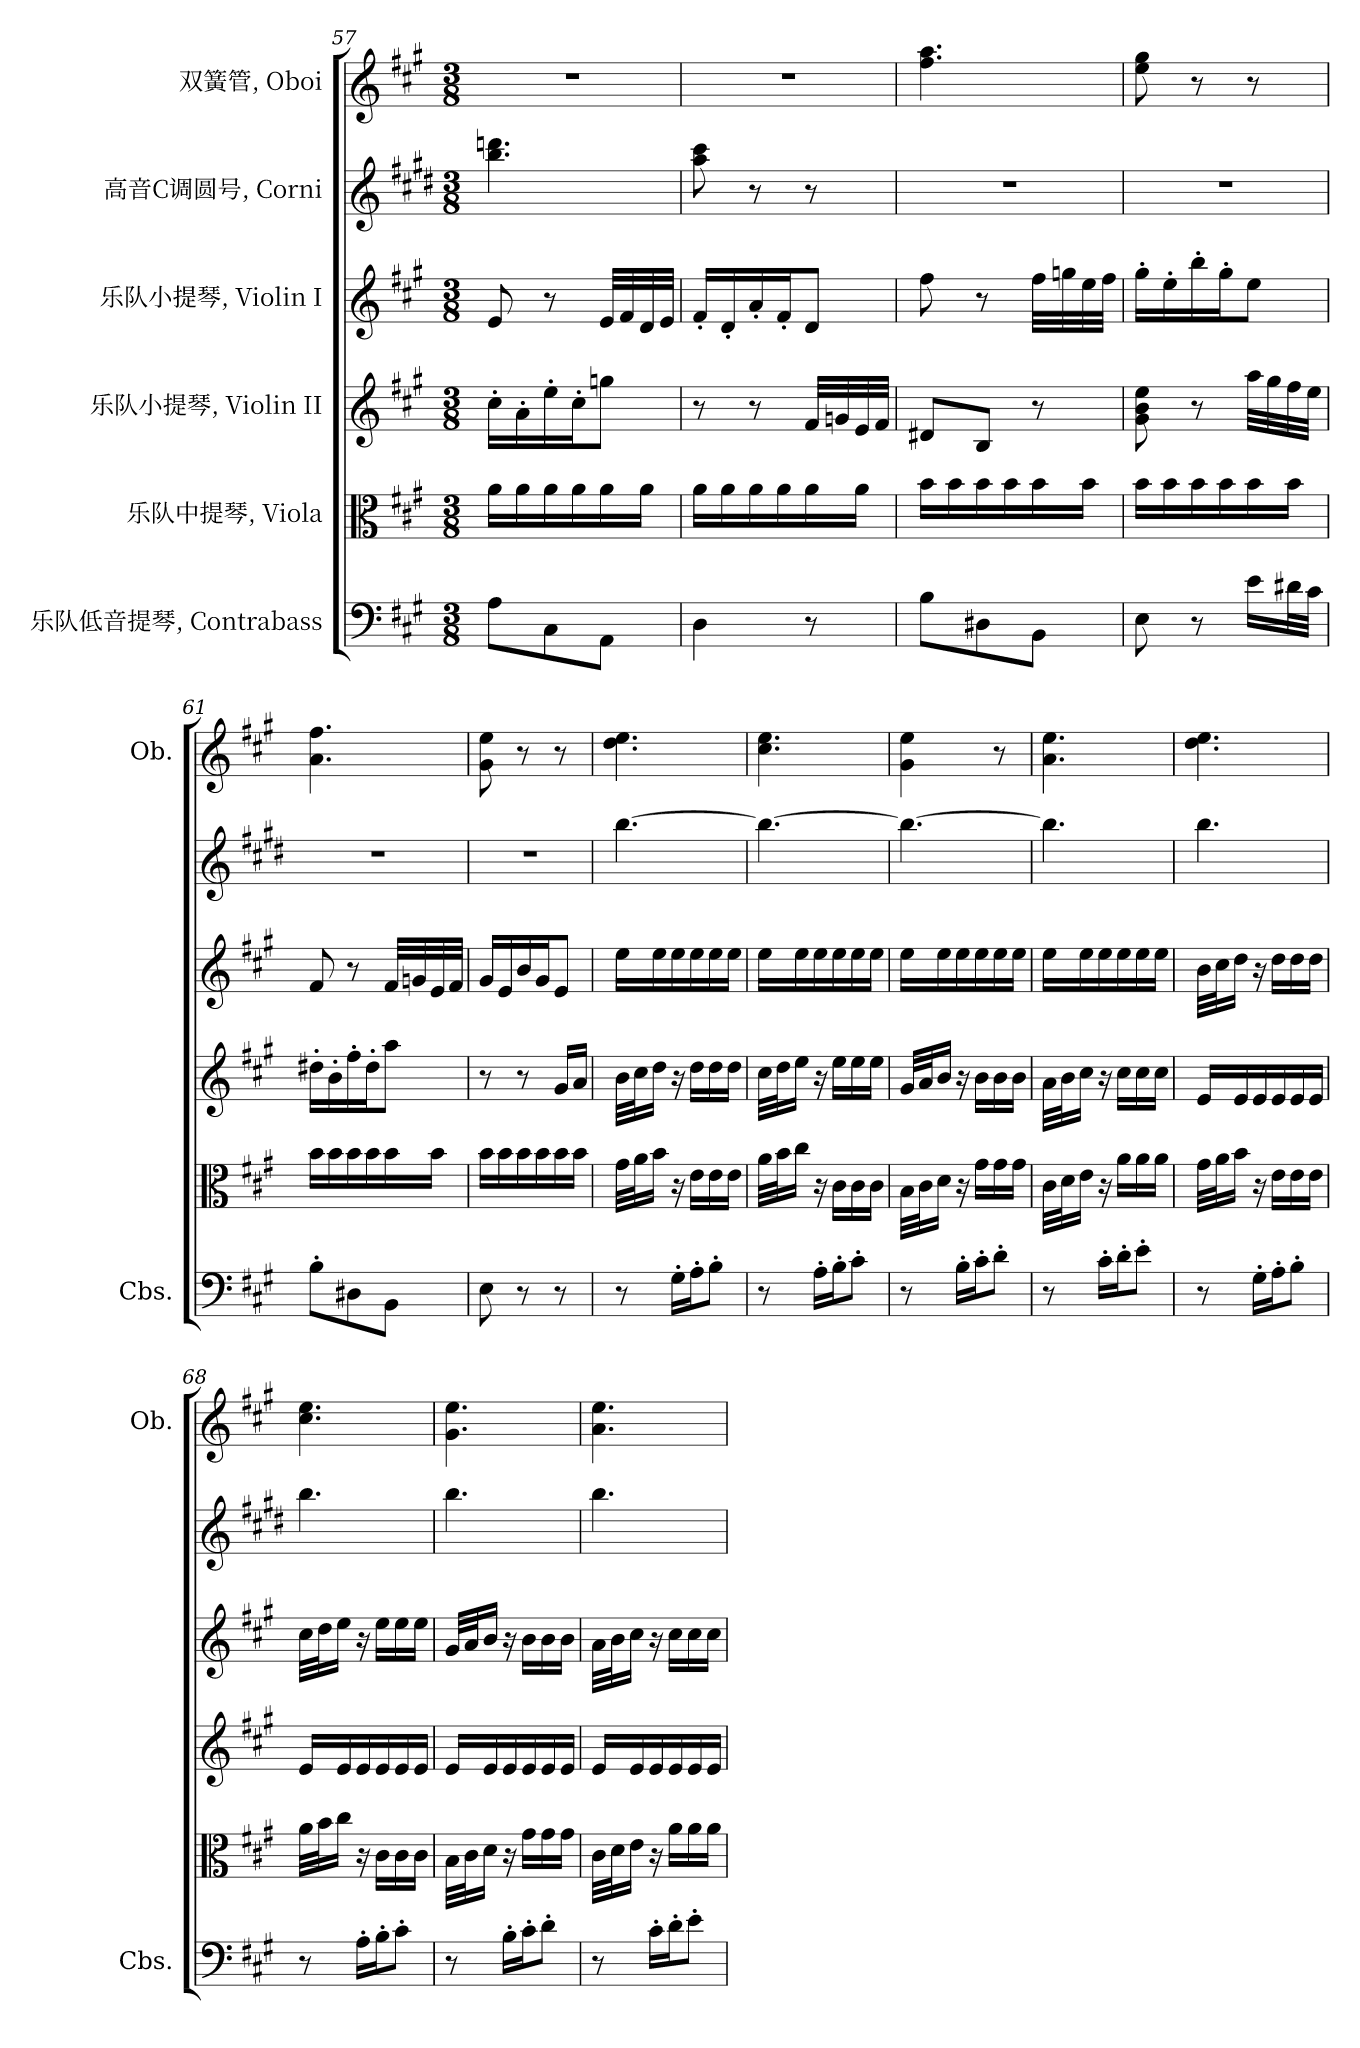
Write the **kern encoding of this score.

**kern	**kern	**kern	**kern	**kern	**kern
*part6	*part5	*part4	*part3	*part2	*part1
*staff6	*staff5	*staff4	*staff3	*staff2	*staff1
*I"乐队低音提琴, Contrabass	*I"乐队中提琴, Viola	*I"乐队小提琴, Violin II	*I"乐队小提琴, Violin I	*I"高音C调圆号, Corni	*I"双簧管, Oboi
*I'Cbs.	*	*	*	*	*I'Ob.
*clefF4	*clefC3	*clefG2	*clefG2	*clefG2	*clefG2
*ITrd7c12	*	*	*	*ITrd4c7	*
*k[f#c#g#]	*k[f#c#g#]	*k[f#c#g#]	*k[f#c#g#]	*k[f#c#g#]	*k[f#c#g#]
*M3/8	*M3/8	*M3/8	*M3/8	*M3/8	*M3/8
=57	=57	=57	=57	=57	=57
8AA\L	16a\LL	16cc#'\LL	8e/	4.ee\ 4.ggn\	4.r
.	16a\	16a'\	.	.	.
8CC#\	16a\	16ee'\	8r	.	.
.	16a\	16cc#'\J	.	.	.
8AAA\J	16a\	8ggn\J	32e/LLL	.	.
.	.	.	32f#/	.	.
.	16a\JJ	.	32d/	.	.
.	.	.	32e/JJJ	.	.
=58	=58	=58	=58	=58	=58
4DD\	16a\LL	8r	16f#'/LL	8dd\ 8ff#\	4.r
.	16a\	.	16d'/	.	.
.	16a\	8r	16a'/	8r	.
.	16a\	.	16f#'/J	.	.
8r	16a\	32f#/LLL	8d/J	8r	.
.	.	32gn/	.	.	.
.	16a\JJ	32e/	.	.	.
.	.	32f#/JJJ	.	.	.
=59	=59	=59	=59	=59	=59
8BB\L	16b\LL	8d#X/L	8ff#\	4.r	4.ff#\ 4.aa\
.	16b\	.	.	.	.
8DD#X\	16b\	8B/J	8r	.	.
.	16b\	.	.	.	.
8BBB\J	16b\	8r	32ff#\LLL	.	.
.	.	.	32ggn\	.	.
.	16b\JJ	.	32ee\	.	.
.	.	.	32ff#\JJJ	.	.
!!LO:PB:g=z
=60	=60	=60	=60	=60	=60
8EE\	16b\LL	8g#\ 8b\ 8ee\	16gg#'\LL	4.r	8ee\ 8gg#\
.	16b\	.	16ee'\	.	.
8r	16b\	8r	16bb'\	.	8r
.	16b\	.	16gg#'\J	.	.
16E\LL	16b\	32aa\LLL	8ee\J	.	8r
.	.	32gg#\	.	.	.
32D#X\L	16b\JJ	32ff#\	.	.	.
32C#\JJJ	.	32ee\JJJ	.	.	.
=61	=61	=61	=61	=61	=61
8BB'\L	16b\LL	16dd#X'\LL	8f#/	4.r	4.a\ 4.ff#\
.	16b\	16b'\	.	.	.
8DD#X\	16b\	16ff#'\	8r	.	.
.	16b\	16dd#'\J	.	.	.
8BBB\J	16b\	8aa\J	32f#/LLL	.	.
.	.	.	32gn/	.	.
.	16b\JJ	.	32e/	.	.
.	.	.	32f#/JJJ	.	.
=62	=62	=62	=62	=62	=62
8EE\	16b\LL	8r	16g#/LL	4.r	8g#\ 8ee\
.	16b\	.	16e/	.	.
8r	16b\	8r	16b/	.	8r
.	16b\	.	16g#/J	.	.
8r	16b\	16g#/LL	8e/J	.	8r
.	16b\JJ	16a/JJ	.	.	.
=63	=63	=63	=63	=63	=63
8r	32g#\LLL	32b\LLL	16ee\LL	[4.ee\	4.dd\ 4.ee\
.	32a\J	32cc#\J	.	.	.
.	16b\JJ	16dd\JJ	16ee\	.	.
16GG#'\LL	16r	16r	16ee\	.	.
16AA'\J	16e\LL	16dd\LL	16ee\	.	.
8BB'\J	16e\	16dd\	16ee\	.	.
.	16e\JJ	16dd\JJ	16ee\JJ	.	.
!!LO:LB:g=z
=64	=64	=64	=64	=64	=64
8r	32a\LLL	32cc#\LLL	16ee\LL	4.ee\_	4.cc#\ 4.ee\
.	32b\J	32dd\J	.	.	.
.	16cc#\JJ	16ee\JJ	16ee\	.	.
16AA'\LL	16r	16r	16ee\	.	.
16BB'\J	16c#\LL	16ee\LL	16ee\	.	.
8C#'\J	16c#\	16ee\	16ee\	.	.
.	16c#\JJ	16ee\JJ	16ee\JJ	.	.
=65	=65	=65	=65	=65	=65
8r	32B\LLL	32g#/LLL	16ee\LL	4.ee\_	4g#\ 4ee\
.	32c#\J	32a/J	.	.	.
.	16d\JJ	16b/JJ	16ee\	.	.
16BB'\LL	16r	16r	16ee\	.	.
16C#'\J	16g#\LL	16b\LL	16ee\	.	.
8D'\J	16g#\	16b\	16ee\	.	8r
.	16g#\JJ	16b\JJ	16ee\JJ	.	.
=66	=66	=66	=66	=66	=66
8r	32c#\LLL	32a\LLL	16ee\LL	4.ee\]	4.a\ 4.ee\
.	32d\J	32b\J	.	.	.
.	16e\JJ	16cc#\JJ	16ee\	.	.
16C#'\LL	16r	16r	16ee\	.	.
16D'\J	16a\LL	16cc#\LL	16ee\	.	.
8E'\J	16a\	16cc#\	16ee\	.	.
.	16a\JJ	16cc#\JJ	16ee\JJ	.	.
=67	=67	=67	=67	=67	=67
8r	32g#\LLL	16e/LL	32b\LLL	4.ee\	4.dd\ 4.ee\
.	32a\J	.	32cc#\J	.	.
.	16b\JJ	16e/	16dd\JJ	.	.
16GG#'\LL	16r	16e/	16r	.	.
16AA'\J	16e\LL	16e/	16dd\LL	.	.
8BB'\J	16e\	16e/	16dd\	.	.
.	16e\JJ	16e/JJ	16dd\JJ	.	.
=68	=68	=68	=68	=68	=68
8r	32a\LLL	16e/LL	32cc#\LLL	4.ee\	4.cc#\ 4.ee\
.	32b\J	.	32dd\J	.	.
.	16cc#\JJ	16e/	16ee\JJ	.	.
16AA'\LL	16r	16e/	16r	.	.
16BB'\J	16c#\LL	16e/	16ee\LL	.	.
8C#'\J	16c#\	16e/	16ee\	.	.
.	16c#\JJ	16e/JJ	16ee\JJ	.	.
!!LO:PB:g=z
=69	=69	=69	=69	=69	=69
8r	32B\LLL	16e/LL	32g#/LLL	4.ee\	4.g#\ 4.ee\
.	32c#\J	.	32a/J	.	.
.	16d\JJ	16e/	16b/JJ	.	.
16BB'\LL	16r	16e/	16r	.	.
16C#'\J	16g#\LL	16e/	16b\LL	.	.
8D'\J	16g#\	16e/	16b\	.	.
.	16g#\JJ	16e/JJ	16b\JJ	.	.
=70	=70	=70	=70	=70	=70
8r	32c#\LLL	16e/LL	32a\LLL	4.ee\	4.a\ 4.ee\
.	32d\J	.	32b\J	.	.
.	16e\JJ	16e/	16cc#\JJ	.	.
16C#'\LL	16r	16e/	16r	.	.
16D'\J	16a\LL	16e/	16cc#\LL	.	.
8E'\J	16a\	16e/	16cc#\	.	.
.	16a\JJ	16e/JJ	16cc#\JJ	.	.
=	=	=	=	=	=
*-	*-	*-	*-	*-	*-
